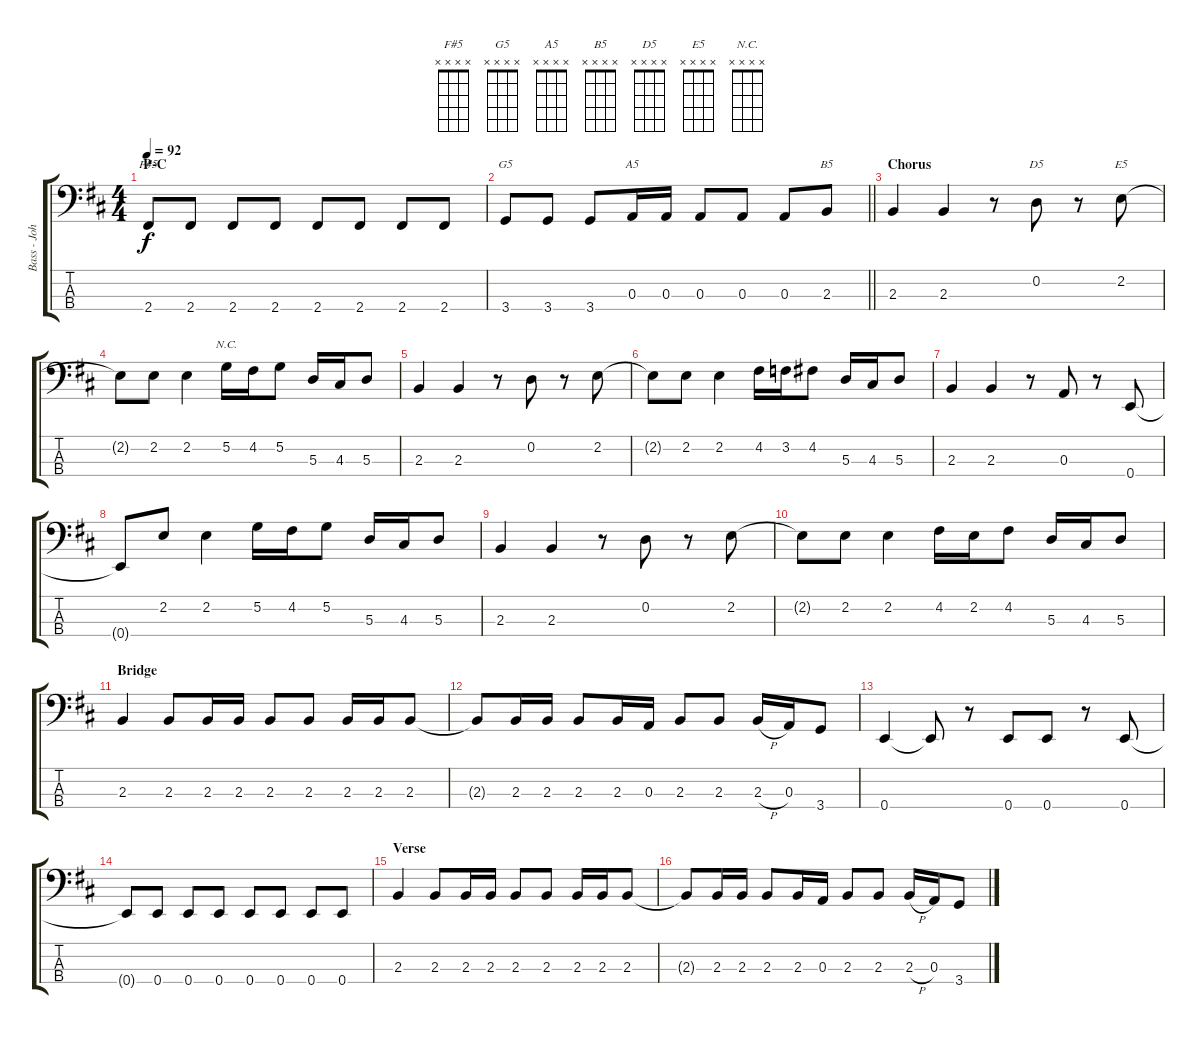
\track ("Bass - John Middleton" "Bass - Joh") {instrument electricbasspick}
\staff {score tabs}
\tuning (G2 D2 A1 E1) {hide}
\chord ("F#5" x x x x)
\chord ("G5" x x x x)
\chord ("A5" x x x x)
\chord ("B5" x x x x)
\chord ("D5" x x x x)
\chord ("E5" x x x x)
\chord ("N.C." x x x x)
\ts (4 4)
\section ("" "P-C")
\tempo 92
\clef f4
\ks d
2.4.8{ch "F#5" dy f} 2.4.8 2.4.8 2.4.8 2.4.8 2.4.8 2.4.8 2.4.8 |
\barLineRight lightlight
3.4.8{ch "G5"} 3.4.8 3.4.8 0.3.16{ch "A5"} 0.3.16 0.3.8 0.3.8 0.3.8 2.3.8{ch "B5"} |
\section ("" "Chorus")
2.3.4 2.3.4 r.8 0.2.8{ch "D5"} r.8 2.2.8{ch "E5"} |
2.2{t}.8 2.2.8 2.2.4 5.2.16{ch "N.C."} 4.2.16 5.2.8 5.3.16 4.3.16 5.3.8 |
2.3.4 2.3.4 r.8 0.2.8 r.8 2.2.8 |
2.2{t}.8 2.2.8 2.2.4 4.2.16 3.2.16 4.2.8 5.3.16 4.3.16 5.3.8 |
2.3.4 2.3.4 r.8 0.3.8 r.8 0.4.8 |
0.4{t}.8 2.2.8 2.2.4 5.2.16 4.2.16 5.2.8 5.3.16 4.3.16 5.3.8 |
2.3.4 2.3.4 r.8 0.2.8 r.8 2.2.8 |
2.2{t}.8 2.2.8 2.2.4 4.2.16 2.2.16 4.2.8 5.3.16 4.3.16 5.3.8 |
\section ("" "Bridge")
2.3.4 2.3.8 2.3.16 2.3.16 2.3.8 2.3.8 2.3.16 2.3.16 2.3.8 |
2.3{t}.8 2.3.16 2.3.16 2.3.8 2.3.16 0.3.16 2.3.8 2.3.8 2.3{h}.16 0.3.16 3.4.8 |
0.4.4 0.4{t}.8 r.8 0.4.8 0.4.8 r.8 0.4.8 |
0.4{t}.8 0.4.8 0.4.8 0.4.8 0.4.8 0.4.8 0.4.8 0.4.8 |
\section ("" "Verse")
2.3.4 2.3.8 2.3.16 2.3.16 2.3.8 2.3.8 2.3.16 2.3.16 2.3.8 |
2.3{t}.8 2.3.16 2.3.16 2.3.8 2.3.16 0.3.16 2.3.8 2.3.8 2.3{h}.16 0.3.16 3.4.8
